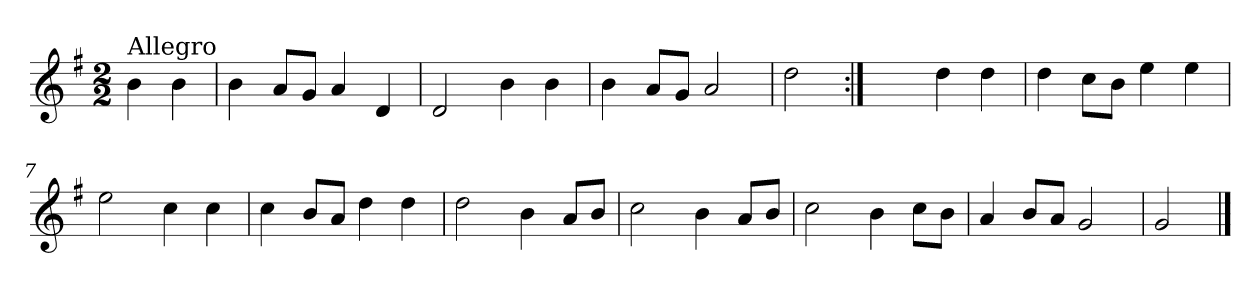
**kern
*part1
*staff1
*clefG2
*k[f#]
*G:
*M2/2
=
!LO:TX:a:t=Allegro
4b\
4b\
=1
4b\
8a/L
8g/J
4a/
4d/
=2
2d/
4b\
4b\
=3
4b\
8a/L
8g/J
2a/
=4
2dd\
=5:|!
2ryy
4dd\
4dd\
=6
4dd\
8cc\L
8b\J
4ee\
4ee\
=7
2ee\
4cc\
4cc\
=8
4cc\
8b/L
8a/J
4dd\
4dd\
=9
2dd\
4b\
8a/L
8b/J
!!LO:LB:g=z
=10
2cc\
4b\
8a/L
8b/J
=11
2cc\
4b\
8cc\L
8b\J
=12
4a/
8b/L
8a/J
2g/
=13
2g/
==
*-
